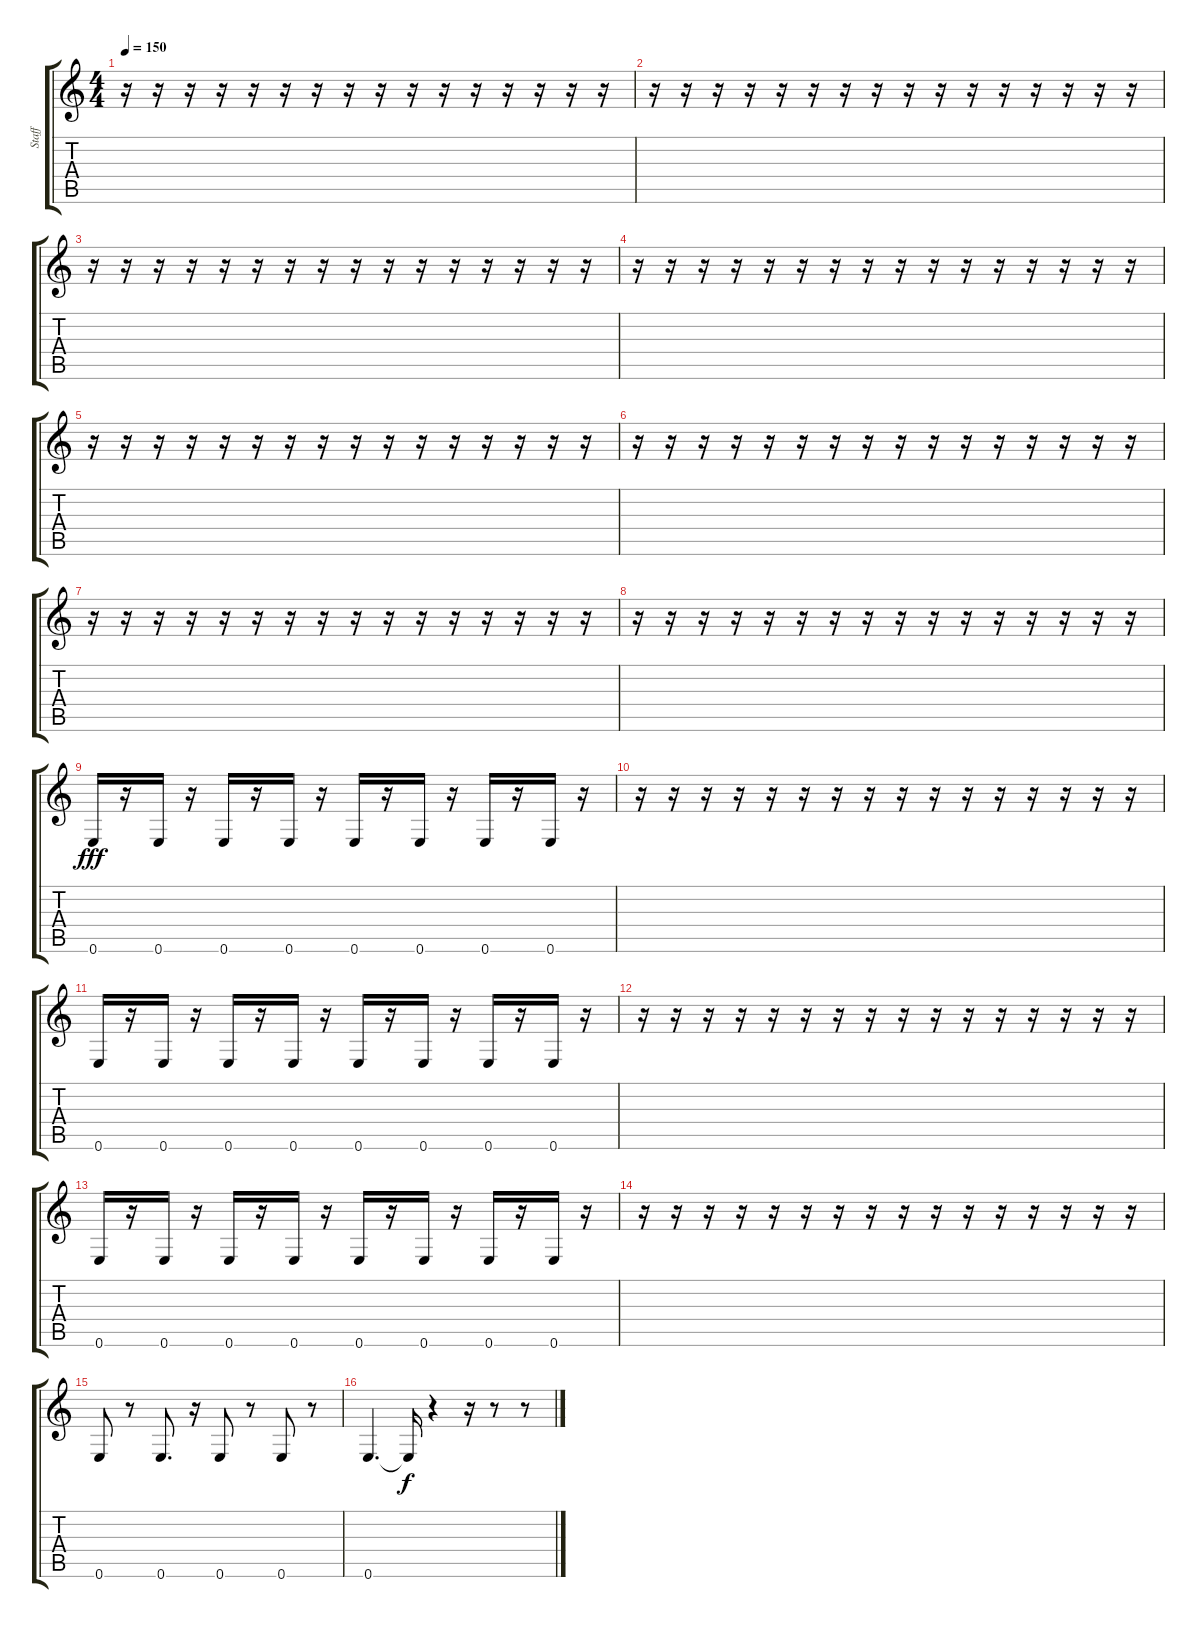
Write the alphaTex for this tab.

\track ("Staff" "Staff") {instrument synthbass1}
\staff {score tabs}
\tuning (E4 B3 G3 D3 A2 E2) {hide}
\ts (4 4)
\tempo 150
\clef g2
\ks c
r.16{dy fff} r.16 r.16 r.16 r.16 r.16 r.16 r.16 r.16 r.16 r.16 r.16 r.16 r.16 r.16 r.16 |
r.16 r.16 r.16 r.16 r.16 r.16 r.16 r.16 r.16 r.16 r.16 r.16 r.16 r.16 r.16 r.16 |
r.16 r.16 r.16 r.16 r.16 r.16 r.16 r.16 r.16 r.16 r.16 r.16 r.16 r.16 r.16 r.16 |
r.16 r.16 r.16 r.16 r.16 r.16 r.16 r.16 r.16 r.16 r.16 r.16 r.16 r.16 r.16 r.16 |
r.16 r.16 r.16 r.16 r.16 r.16 r.16 r.16 r.16 r.16 r.16 r.16 r.16 r.16 r.16 r.16 |
r.16 r.16 r.16 r.16 r.16 r.16 r.16 r.16 r.16 r.16 r.16 r.16 r.16 r.16 r.16 r.16 |
r.16 r.16 r.16 r.16 r.16 r.16 r.16 r.16 r.16 r.16 r.16 r.16 r.16 r.16 r.16 r.16 |
r.16 r.16 r.16 r.16 r.16 r.16 r.16 r.16 r.16 r.16 r.16 r.16 r.16 r.16 r.16 r.16 |
0.6.16 r.16 0.6.16 r.16 0.6.16 r.16 0.6.16 r.16 0.6.16 r.16 0.6.16 r.16 0.6.16 r.16 0.6.16 r.16 |
r.16 r.16 r.16 r.16 r.16 r.16 r.16 r.16 r.16 r.16 r.16 r.16 r.16 r.16 r.16 r.16 |
0.6.16 r.16 0.6.16 r.16 0.6.16 r.16 0.6.16 r.16 0.6.16 r.16 0.6.16 r.16 0.6.16 r.16 0.6.16 r.16 |
r.16 r.16 r.16 r.16 r.16 r.16 r.16 r.16 r.16 r.16 r.16 r.16 r.16 r.16 r.16 r.16 |
0.6.16 r.16 0.6.16 r.16 0.6.16 r.16 0.6.16 r.16 0.6.16 r.16 0.6.16 r.16 0.6.16 r.16 0.6.16 r.16 |
r.16 r.16 r.16 r.16 r.16 r.16 r.16 r.16 r.16 r.16 r.16 r.16 r.16 r.16 r.16 r.16 |
0.6.8 r.8 0.6.8{d} r.16 0.6.8 r.8 0.6.8 r.8 |
0.6.4{d} 0.6{t}.16{dy f} r.4 r.16 r.8 r.8
